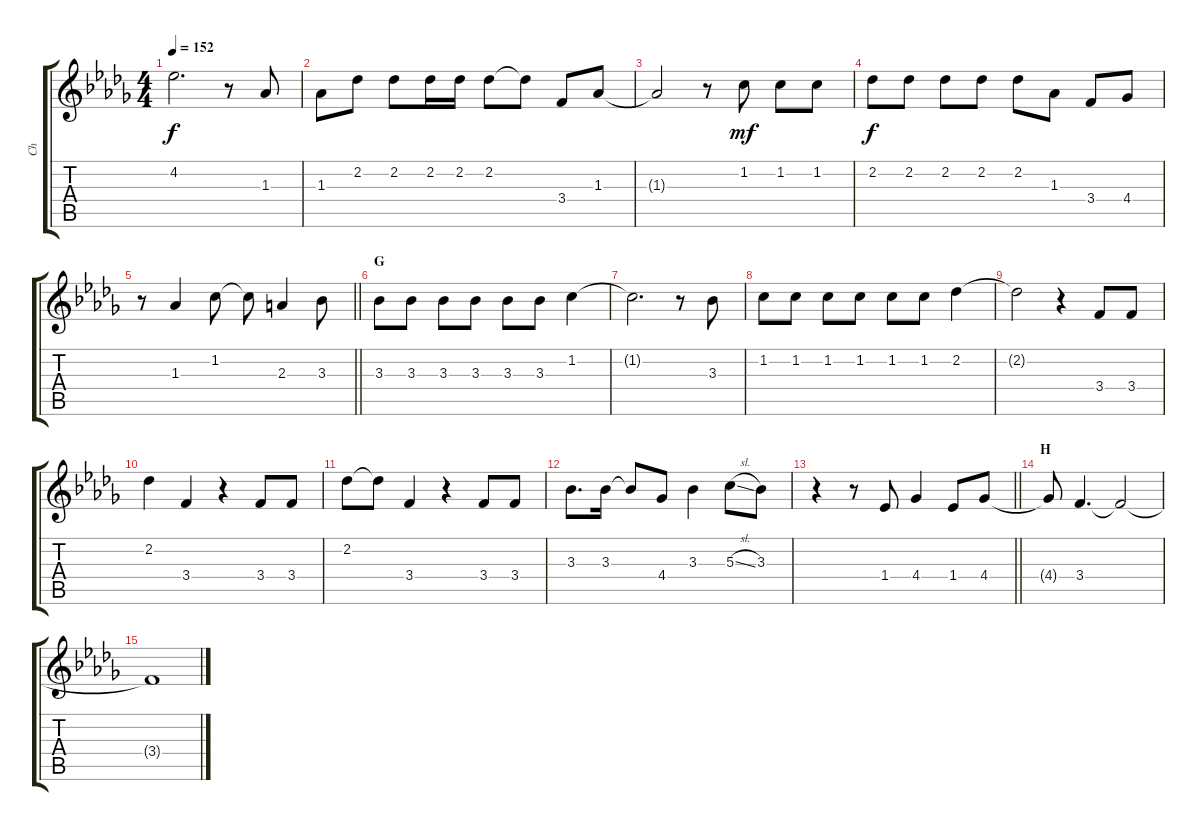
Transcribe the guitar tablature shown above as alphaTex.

\track ("Ch" "Ch") {instrument contrabass}
\staff {score tabs}
\tuning (E4 B3 G3 D3 A2 E2) {hide}
\ts (4 4)
\tempo 152
\clef g2
\ks db
4.2{t}.2{d dy f} r.8 1.3.8 |
1.3.8 2.2.8 2.2.8 2.2.16 2.2.16 2.2.8 2.2{t}.8 3.4.8 1.3.8 |
1.3{t}.2 r.8 1.2.8{dy mf} 1.2.8 1.2.8 |
2.2.8{dy f} 2.2.8 2.2.8 2.2.8 2.2.8 1.3.8 3.4.8 4.4.8 |
\barLineRight lightlight
r.8 1.3.4 1.2.8 1.2{t}.8 2.3.4 3.3.8 |
\section ("" "G")
3.3.8 3.3.8 3.3.8 3.3.8 3.3.8 3.3.8 1.2.4 |
1.2{t}.2{d} r.8 3.3.8 |
1.2.8 1.2.8 1.2.8 1.2.8 1.2.8 1.2.8 2.2.4 |
2.2{t}.2 r.4 3.4.8 3.4.8 |
2.2.4 3.4.4 r.4 3.4.8 3.4.8 |
2.2.8 2.2{t}.8 3.4.4 r.4 3.4.8 3.4.8 |
3.3.8{d} 3.3.16 3.3{t}.8 4.4.8 3.3.4 5.3{sl}.8 3.3.8 |
\barLineRight lightlight
r.4 r.8 1.4.8 4.4.4 1.4.8 4.4.8 |
\section ("" "H")
4.4{t}.8 3.4.4{d} 3.4{t}.2 |
3.4{t}.1
